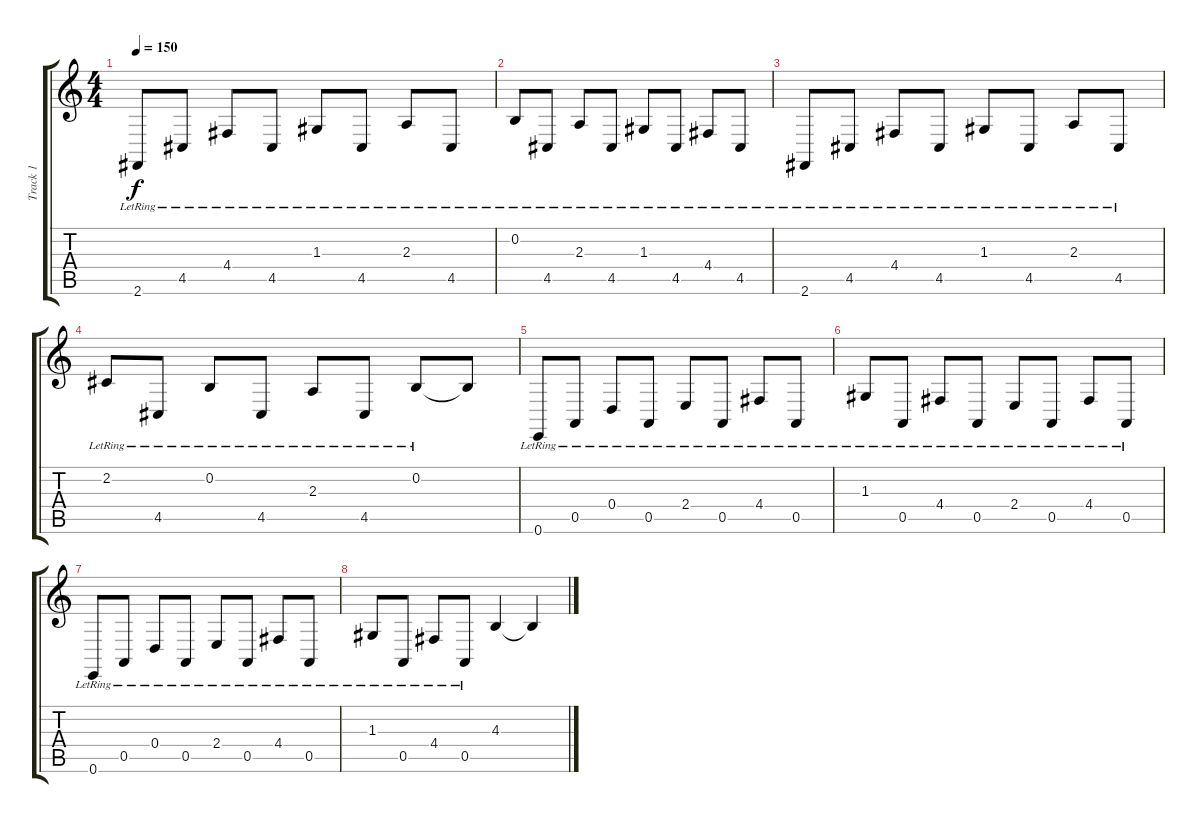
\track ("Track 1" "Track 1") {instrument acousticgrandpiano}
\staff {score tabs}
\tuning (E4 B3 G3 D3 A2 E2) {hide}
\ts (4 4)
\tempo 150
\clef g2
\ks c
2.6{lr}.8{dy f} 4.5{lr}.8 4.4{lr}.8 4.5{lr}.8 1.3{lr}.8 4.5{lr}.8 2.3{lr}.8 4.5{lr}.8 |
0.2{lr}.8 4.5{lr}.8 2.3{lr}.8 4.5{lr}.8 1.3{lr}.8 4.5{lr}.8 4.4{lr}.8 4.5{lr}.8 |
2.6{lr}.8 4.5{lr}.8 4.4{lr}.8 4.5{lr}.8 1.3{lr}.8 4.5{lr}.8 2.3{lr}.8 4.5{lr}.8 |
2.2{lr}.8 4.5{lr}.8 0.2{lr}.8 4.5{lr}.8 2.3{lr}.8 4.5{lr}.8 0.2{lr}.8 0.2{t}.8 |
0.6{lr}.8 0.5{lr}.8 0.4{lr}.8 0.5{lr}.8 2.4{lr}.8 0.5{lr}.8 4.4{lr}.8 0.5{lr}.8 |
1.3{lr}.8 0.5{lr}.8 4.4{lr}.8 0.5{lr}.8 2.4{lr}.8 0.5{lr}.8 4.4{lr}.8 0.5{lr}.8 |
0.6{lr}.8 0.5{lr}.8 0.4{lr}.8 0.5{lr}.8 2.4{lr}.8 0.5{lr}.8 4.4{lr}.8 0.5{lr}.8 |
1.3{lr}.8 0.5{lr}.8 4.4{lr}.8 0.5{lr}.8 4.3.4 4.3{t}.4
